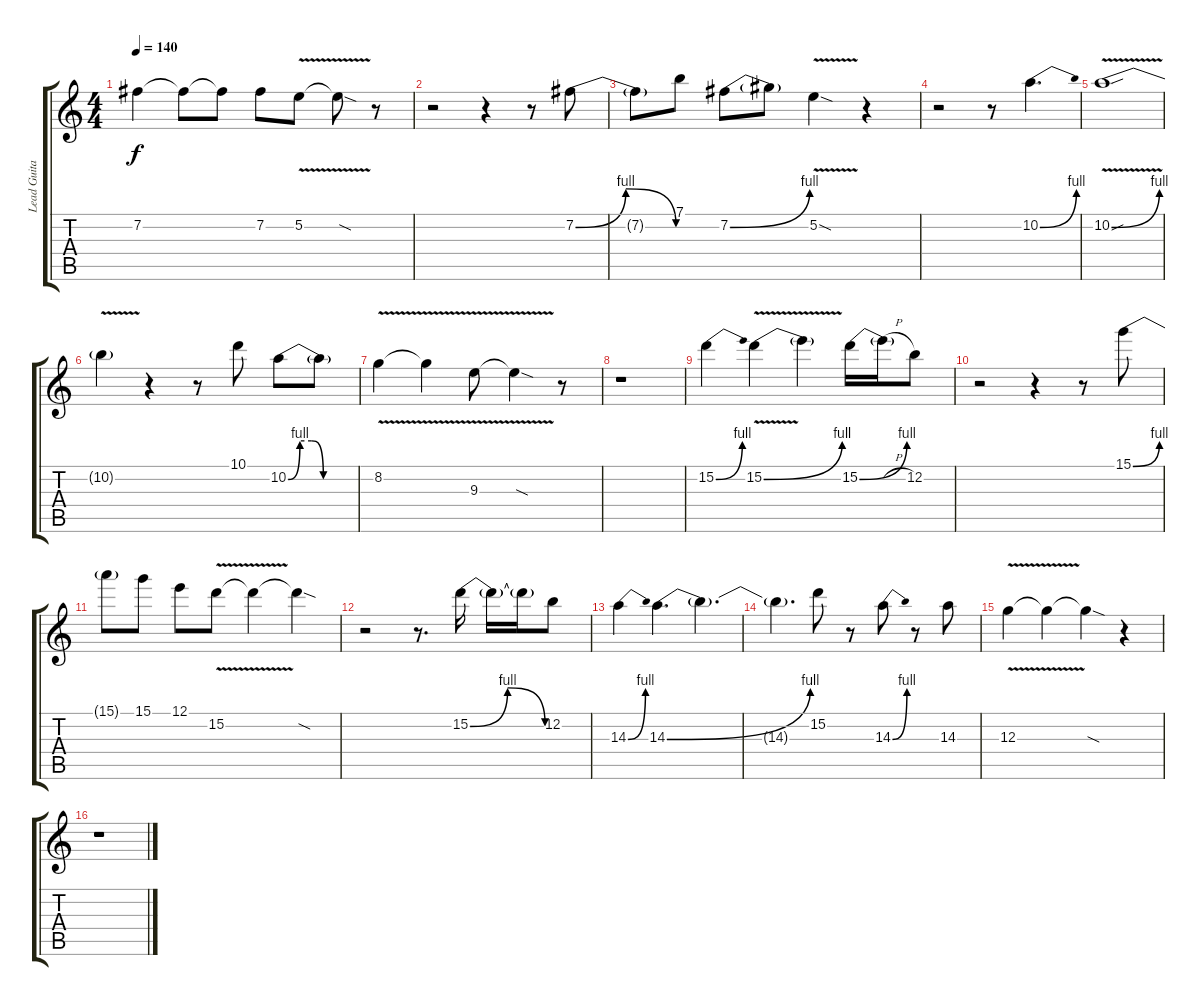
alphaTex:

\track ("Lead Guitar" "Lead Guita") {instrument distortionguitar}
\staff {score tabs}
\tuning (E4 B3 G3 D3 A2 E2) {hide}
\ts (4 4)
\tempo 140
\clef g2
\ks c
7.2{t}.4{dy f} 7.2{t}.8 7.2{t}.8 7.2.8 5.2{v}.8 5.2{sod t}.8 r.8 |
r.2 r.4 r.8 7.2{be (bendrelease 0 0 15 4 45 4 60 0)}.8 |
7.2{t}.8 7.1.8 7.2{be (bend 0 0 60 4)}.8 7.2{t}.8 5.2{v sod}.4 r.4 |
r.2 r.8 10.2{be (bend 0 0 60 4)}.4{d} |
10.2{be (bend 0 0 60 4) v sou}.1 |
10.2{t}.4 r.4 r.8 10.1.8 10.2{be (custom 0 0 10 4 20 4 30 0 60 0)}.8 10.2{t}.8 |
8.2{v}.4 8.2{t}.4 9.3{v}.8 9.3{sod t}.4 r.8 |
r.1 |
15.2{be (bend 0 0 60 4)}.4 15.2{be (bend 0 0 60 4) v}.4 15.2{t}.4 15.2{be (bend 0 0 60 4)}.16 15.2{h t}.16 12.2.8 |
r.2 r.4 r.8 15.1{be (bend 0 0 60 4)}.8 |
15.1{t}.8 15.1.8 12.1.8 15.2{v}.8 15.2{t}.4 15.2{sod t}.4 |
r.2 r.8{d} 15.2{be (bendrelease 0 0 20 4 35 4 60 0)}.16 15.2{t}.16 15.2{t}.16 12.2.8 |
14.3{be (bend 0 0 60 4)}.4 14.3{be (bend 0 0 60 4)}.4{d} 14.3{t}.4{d} |
14.3{t}.4{d} 15.2.8 r.8 14.3{be (bend 0 0 60 4)}.8 r.8 14.3.8 |
12.3{v}.4 12.3{t}.4 12.3{sod t}.4 r.4 |
r.1
